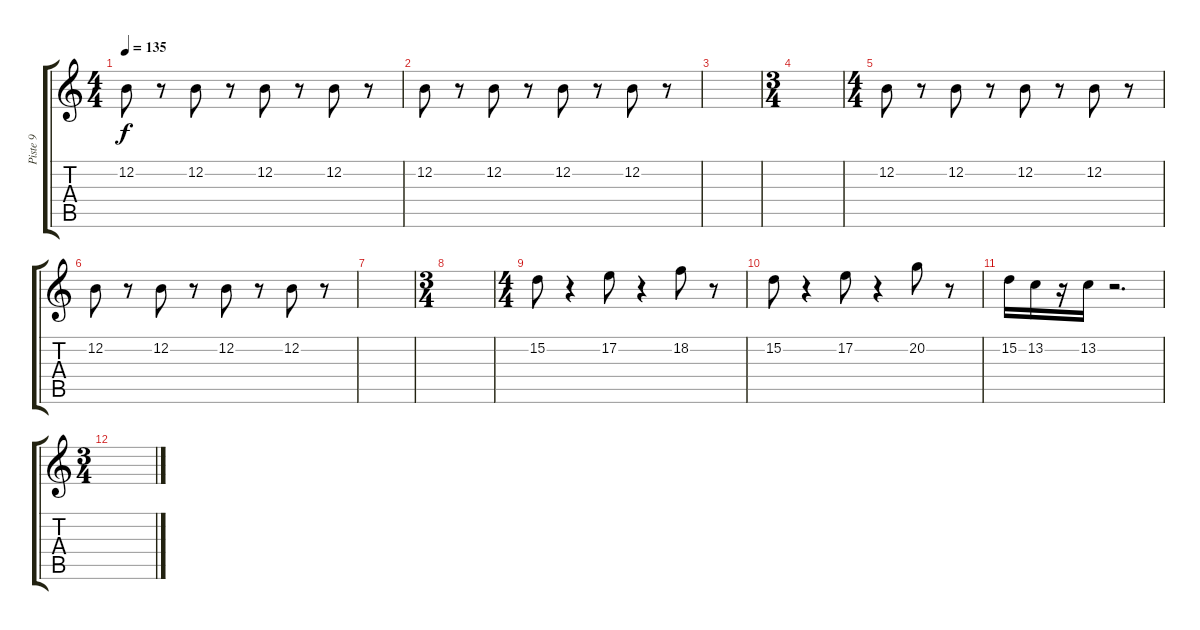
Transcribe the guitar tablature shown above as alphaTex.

\track ("Piste 9" "Piste 9") {instrument violin}
\staff {score tabs}
\tuning (E4 B3 G3 D3 A2 E2) {hide}
\ts (4 4)
\tempo 135
\clef g2
\ks c
12.2.8{dy f} r.8 12.2.8 r.8 12.2.8 r.8 12.2.8 r.8 |
12.2.8 r.8 12.2.8 r.8 12.2.8 r.8 12.2.8 r.8 |
|
\ts (3 4)
|
\ts (4 4)
12.2.8 r.8 12.2.8 r.8 12.2.8 r.8 12.2.8 r.8 |
12.2.8 r.8 12.2.8 r.8 12.2.8 r.8 12.2.8 r.8 |
|
\ts (3 4)
|
\ts (4 4)
15.2.8 r.4 17.2.8 r.4 18.2.8 r.8 |
15.2.8 r.4 17.2.8 r.4 20.2.8 r.8 |
15.2.16 13.2.16 r.16 13.2.16 r.2{d} |
\ts (3 4)
